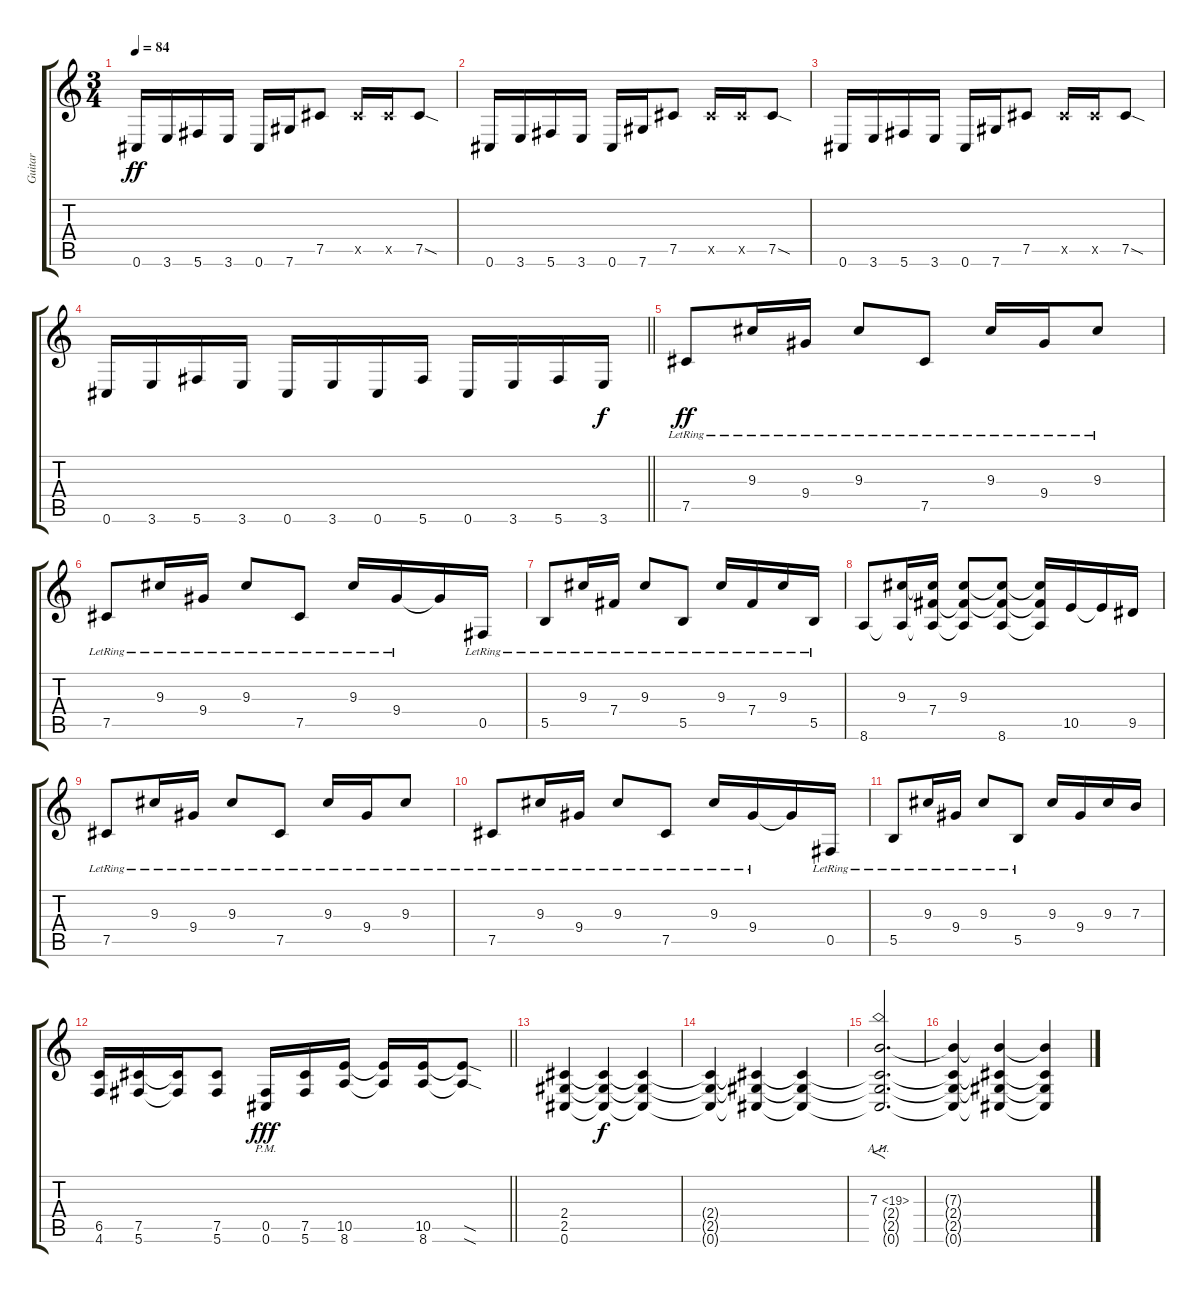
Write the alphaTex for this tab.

\track ("Guitar" "Guitar") {instrument electricguitarclean}
\staff {score tabs}
\tuning (Db4 Ab3 E3 B2 Gb2 Db2) {hide}
\ts (3 4)
\tempo 84
\clef g2
\ks c
0.6.16{dy ff} 3.6.16 5.6.16 3.6.16 0.6.16 7.6.16 7.5.8 7.5{x}.16 7.5{x}.16 7.5{sod}.8 |
0.6.16 3.6.16 5.6.16 3.6.16 0.6.16 7.6.16 7.5.8 7.5{x}.16 7.5{x}.16 7.5{sod}.8 |
0.6.16 3.6.16 5.6.16 3.6.16 0.6.16 7.6.16 7.5.8 7.5{x}.16 7.5{x}.16 7.5{sod}.8 |
\barLineRight lightlight
0.6.16 3.6.16 5.6.16 3.6.16 0.6.16 3.6.16 0.6.16 5.6.16 0.6.16 3.6.16 5.6.16 3.6.16{dy f} |
\section ("" "")
7.5{lr}.8{dy ff} 9.3{lr}.16 9.4{lr}.16 9.3{lr}.8 7.5{lr}.8 9.3{lr}.16 9.4{lr}.16 9.3{lr}.8 |
7.5{lr}.8 9.3{lr}.16 9.4{lr}.16 9.3{lr}.8 7.5{lr}.8 9.3{lr}.16 9.4{lr}.16 9.4{t}.16 0.5{lr}.16 |
5.5{lr}.8 9.3{lr}.16 7.4{lr}.16 9.3{lr}.8 5.5{lr}.8 9.3{lr}.16 7.4{lr}.16 9.3{lr}.16 5.5{lr}.16 |
8.6.8 (9.3 8.6{t}).16 (9.3{t} 7.4 8.6{t}).16 (9.3 7.4{t} 8.6{t}).8 (9.3{t} 7.4{t} 8.6).8 (9.3{t} 7.4{t} 8.6{t}).16 10.5.16 10.5{t}.16 9.5.16 |
7.5{lr}.8 9.3{lr}.16 9.4{lr}.16 9.3{lr}.8 7.5{lr}.8 9.3{lr}.16 9.4{lr}.16 9.3{lr}.8 |
7.5{lr}.8 9.3{lr}.16 9.4{lr}.16 9.3{lr}.8 7.5{lr}.8 9.3{lr}.16 9.4{lr}.16 9.4{t}.16 0.5{lr}.16 |
5.5{lr}.8 9.3{lr}.16 9.4{lr}.16 9.3{lr}.8 5.5{lr}.8 9.3.16 9.4.16 9.3.16 7.3.16 |
\barLineRight lightlight
(6.5 4.6).16 (7.5 5.6).16 (7.5{t} 5.6{t}).16 (7.5 5.6).8 (0.5{pm} 0.6{pm}).16{dy fff} (7.5 5.6).16 (10.5 8.6).16 (10.5{t} 8.6{t}).16 (10.5 8.6).16 (10.5{sod t} 8.6{sod t}).8 |
\section ("" "")
(2.4 2.5 0.6).4 (2.4{t} 2.5{t} 0.6{t}).4{dy f} (2.4{t} 2.5{t} 0.6{t}).4 |
(2.4{t} 2.5{t} 0.6{t}).4 (2.4{t} 2.5{t} 0.6{t}).4 (2.4{t} 2.5{t} 0.6{t}).4 |
(7.3{ah 12} 2.4{t} 2.5{t} 0.6{t}).2{f d} |
(7.3{t} 2.4{t} 2.5{t} 0.6{t}).4 (7.3{t} 2.4{t} 2.5{t} 0.6{t}).4 (7.3{t} 2.4{t} 2.5{t} 0.6{t}).4
